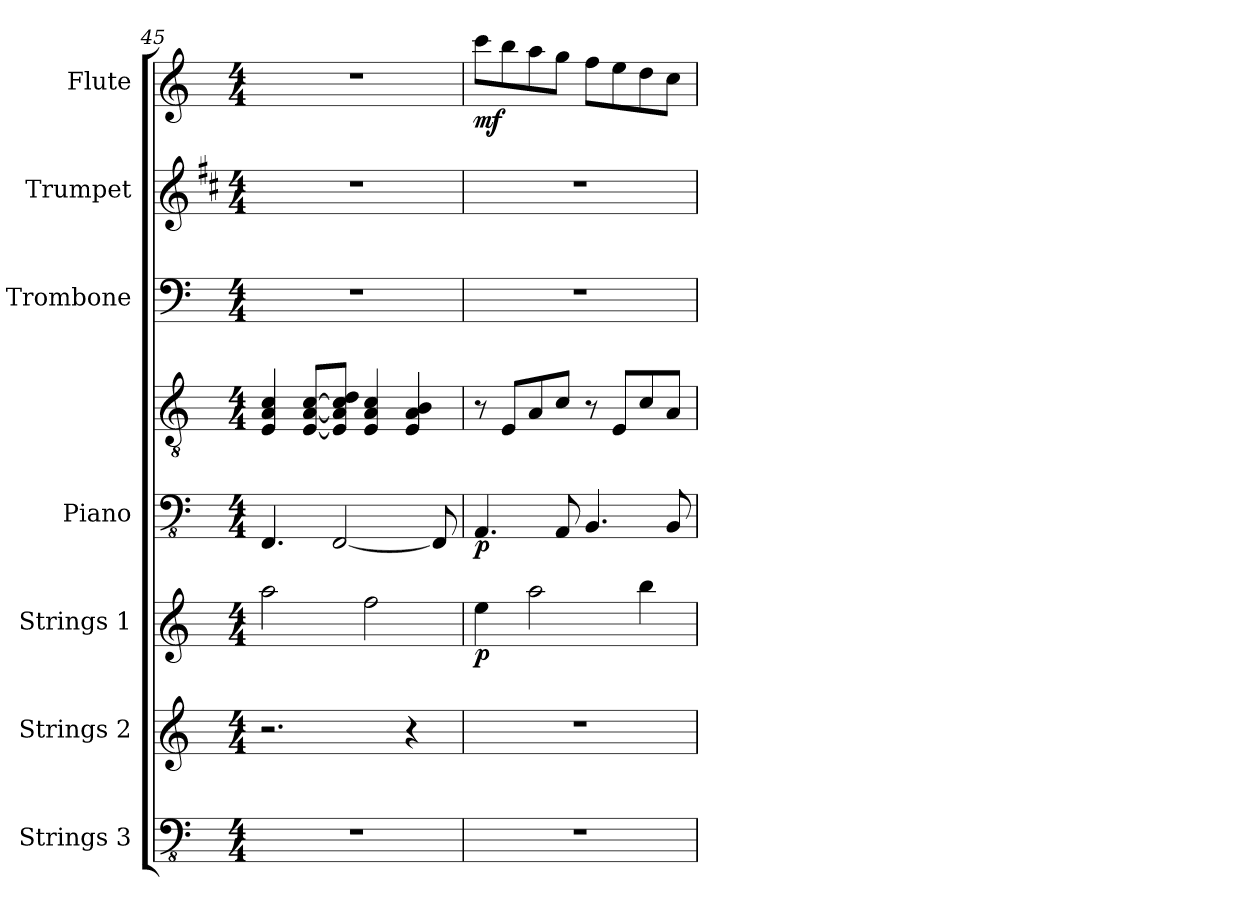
**kern	**kern	**kern	**dynam	**kern	**kern	**dynam	**kern	**kern	**kern	**dynam
*part7	*part6	*part5	*part5	*part4	*part4	*part4	*part3	*part2	*part1	*part1
*staff8	*staff7	*staff6	*staff6	*staff5	*staff4	*staff4/5	*staff3	*staff2	*staff1	*staff1
*I"Strings 3	*I"Strings 2	*I"Strings 1	*	*I"Piano	*	*	*I"Trombone	*I"Trumpet	*I"Flute	*
*I'St. 3	*I'St. 2	*I'St. 1	*	*I'Pno.	*	*	*I'Tbn.	*I'Tpt.	*I'Fl.	*
*clefFv4	*clefG2	*clefG2	*	*clefFv4	*clefGv2	*	*clefF4	*clefG2	*clefG2	*
*	*	*	*	*	*	*	*	*ITrd1c2	*	*
*k[]	*k[]	*k[]	*	*k[]	*k[]	*	*k[]	*k[]	*k[]	*
*M4/4	*M4/4	*M4/4	*	*M4/4	*M4/4	*	*M4/4	*M4/4	*M4/4	*
=45	=45	=45	=45	=45	=45	=45	=45	=45	=45	=45
1r	2.r	2aa\	.	4.FFF/	4E/ 4A/ 4c/	.	1r	1r	1r	.
.	.	.	.	.	[8E/ [8A/ [8c/L	.	.	.	.	.
.	.	.	.	[2FFF/	8E/] 8A/] 8c/] 8d/J	.	.	.	.	.
.	.	2ff\	.	.	4E/ 4A/ 4c/	.	.	.	.	.
.	4r	.	.	.	4E/ 4A/ 4B/	.	.	.	.	.
.	.	.	.	8FFF/]	.	.	.	.	.	.
!!LO:PB:g=z
=46	=46	=46	=46	=46	=46	=46	=46	=46	=46	=46
!	!	!	!LO:DY:b	!	!	!LO:DY:b=2	!	!	!	!LO:DY:b
1r	1r	4ee\	p	4.AAA/	8r	p	1r	1r	8ccc\L	mf
.	.	.	.	.	8E/L	.	.	.	8bb\	.
.	.	2aa\	.	.	8A/	.	.	.	8aa\	.
.	.	.	.	8AAA/	8c/J	.	.	.	8gg\J	.
.	.	.	.	4.BBB/	8r	.	.	.	8ff\L	.
.	.	.	.	.	8E/L	.	.	.	8ee\	.
.	.	4bb\	.	.	8c/	.	.	.	8dd\	.
.	.	.	.	8BBB/	8A/J	.	.	.	8cc\J	.
=	=	=	=	=	=	=	=	=	=	=
*-	*-	*-	*-	*-	*-	*-	*-	*-	*-	*-
